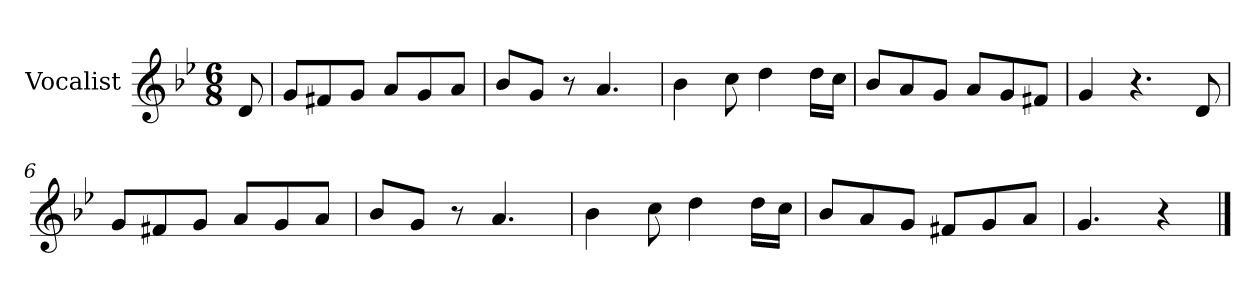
**kern
*part1
*staff1
*I"Vocalist
*k[b-e-]
*g:
*M6/8
=
8d
=1
8gL
8f#X
8gJ
8aL
8g
8aJ
=2
8b-L
8gJ
8r
4.a
=3
4b-
8cc
4dd
16ddLL
16ccJJ
=4
8b-L
8a
8gJ
8aL
8g
8f#XJ
=5
4g
4.r
8d
=6
8gL
8f#X
8gJ
8aL
8g
8aJ
=7
8b-L
8gJ
8r
4.a
=8
4b-
8cc
4dd
16ddLL
16ccJJ
=9
8b-L
8a
8gJ
8f#XL
8g
8aJ
=10
4.g
4r
==
*-
